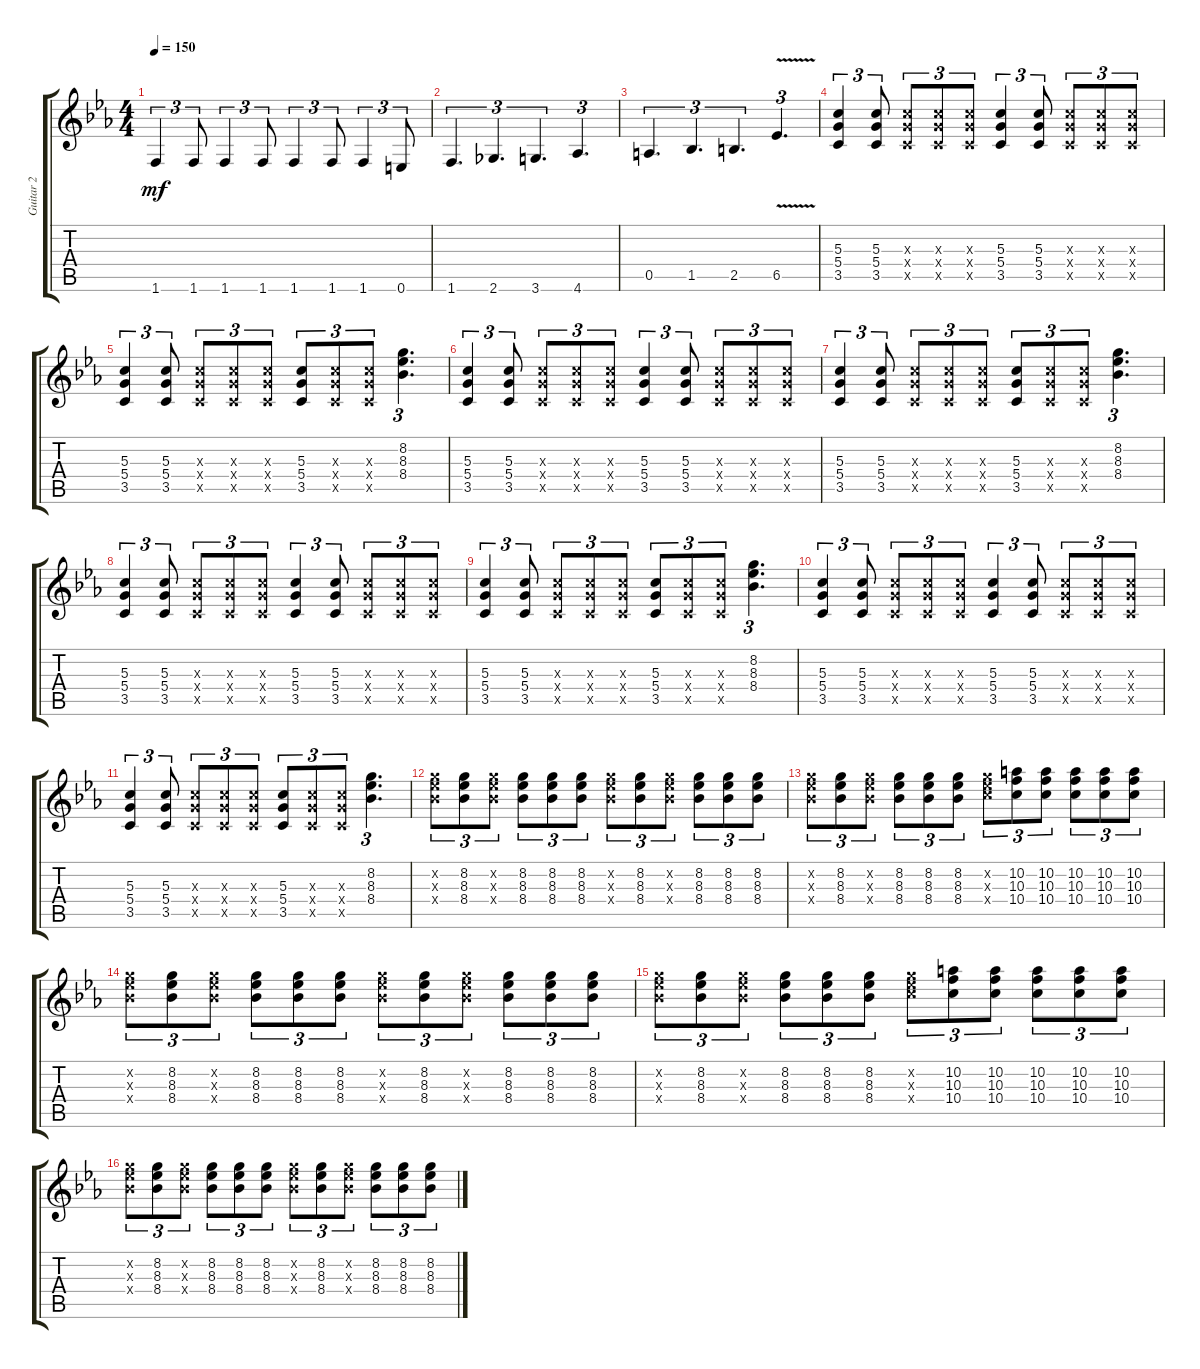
\track ("Guitar 2" "Guitar 2") {instrument distortionguitar}
\staff {score tabs}
\tuning (E4 B3 G3 D3 A2 E2) {hide}
\ts (4 4)
\tempo 150
\clef g2
\ks cminor
1.6.4{tu (3 2) dy mf} 1.6.8{tu (3 2)} 1.6.4{tu (3 2)} 1.6.8{tu (3 2)} 1.6.4{tu (3 2)} 1.6.8{tu (3 2)} 1.6.4{tu (3 2)} 0.6.8{tu (3 2)} |
1.6.4{d tu (3 2)} 2.6.4{d tu (3 2)} 3.6.4{d tu (3 2)} 4.6.4{d tu (3 2)} |
0.5.4{d tu (3 2)} 1.5.4{d tu (3 2)} 2.5.4{d tu (3 2)} 6.5{v}.4{d tu (3 2)} |
(5.3 5.4 3.5).4{tu (3 2)} (5.3 5.4 3.5).8{tu (3 2)} (5.3{x} 5.4{x} 3.5{x}).8{tu (3 2)} (5.3{x} 5.4{x} 3.5{x}).8{tu (3 2)} (5.3{x} 5.4{x} 3.5{x}).8{tu (3 2)} (5.3 5.4 3.5).4{tu (3 2)} (5.3 5.4 3.5).8{tu (3 2)} (5.3{x} 5.4{x} 3.5{x}).8{tu (3 2)} (5.3{x} 5.4{x} 3.5{x}).8{tu (3 2)} (5.3{x} 5.4{x} 3.5{x}).8{tu (3 2)} |
(5.3 5.4 3.5).4{tu (3 2)} (5.3 5.4 3.5).8{tu (3 2)} (5.3{x} 5.4{x} 3.5{x}).8{tu (3 2)} (5.3{x} 5.4{x} 3.5{x}).8{tu (3 2)} (5.3{x} 5.4{x} 3.5{x}).8{tu (3 2)} (5.3 5.4 3.5).8{tu (3 2)} (5.3{x} 5.4{x} 3.5{x}).8{tu (3 2)} (5.3{x} 5.4{x} 3.5{x}).8{tu (3 2)} (8.2 8.3 8.4).4{d tu (3 2)} |
(5.3 5.4 3.5).4{tu (3 2)} (5.3 5.4 3.5).8{tu (3 2)} (5.3{x} 5.4{x} 3.5{x}).8{tu (3 2)} (5.3{x} 5.4{x} 3.5{x}).8{tu (3 2)} (5.3{x} 5.4{x} 3.5{x}).8{tu (3 2)} (5.3 5.4 3.5).4{tu (3 2)} (5.3 5.4 3.5).8{tu (3 2)} (5.3{x} 5.4{x} 3.5{x}).8{tu (3 2)} (5.3{x} 5.4{x} 3.5{x}).8{tu (3 2)} (5.3{x} 5.4{x} 3.5{x}).8{tu (3 2)} |
(5.3 5.4 3.5).4{tu (3 2)} (5.3 5.4 3.5).8{tu (3 2)} (5.3{x} 5.4{x} 3.5{x}).8{tu (3 2)} (5.3{x} 5.4{x} 3.5{x}).8{tu (3 2)} (5.3{x} 5.4{x} 3.5{x}).8{tu (3 2)} (5.3 5.4 3.5).8{tu (3 2)} (5.3{x} 5.4{x} 3.5{x}).8{tu (3 2)} (5.3{x} 5.4{x} 3.5{x}).8{tu (3 2)} (8.2 8.3 8.4).4{d tu (3 2)} |
(5.3 5.4 3.5).4{tu (3 2)} (5.3 5.4 3.5).8{tu (3 2)} (5.3{x} 5.4{x} 3.5{x}).8{tu (3 2)} (5.3{x} 5.4{x} 3.5{x}).8{tu (3 2)} (5.3{x} 5.4{x} 3.5{x}).8{tu (3 2)} (5.3 5.4 3.5).4{tu (3 2)} (5.3 5.4 3.5).8{tu (3 2)} (5.3{x} 5.4{x} 3.5{x}).8{tu (3 2)} (5.3{x} 5.4{x} 3.5{x}).8{tu (3 2)} (5.3{x} 5.4{x} 3.5{x}).8{tu (3 2)} |
(5.3 5.4 3.5).4{tu (3 2)} (5.3 5.4 3.5).8{tu (3 2)} (5.3{x} 5.4{x} 3.5{x}).8{tu (3 2)} (5.3{x} 5.4{x} 3.5{x}).8{tu (3 2)} (5.3{x} 5.4{x} 3.5{x}).8{tu (3 2)} (5.3 5.4 3.5).8{tu (3 2)} (5.3{x} 5.4{x} 3.5{x}).8{tu (3 2)} (5.3{x} 5.4{x} 3.5{x}).8{tu (3 2)} (8.2 8.3 8.4).4{d tu (3 2)} |
(5.3 5.4 3.5).4{tu (3 2)} (5.3 5.4 3.5).8{tu (3 2)} (5.3{x} 5.4{x} 3.5{x}).8{tu (3 2)} (5.3{x} 5.4{x} 3.5{x}).8{tu (3 2)} (5.3{x} 5.4{x} 3.5{x}).8{tu (3 2)} (5.3 5.4 3.5).4{tu (3 2)} (5.3 5.4 3.5).8{tu (3 2)} (5.3{x} 5.4{x} 3.5{x}).8{tu (3 2)} (5.3{x} 5.4{x} 3.5{x}).8{tu (3 2)} (5.3{x} 5.4{x} 3.5{x}).8{tu (3 2)} |
(5.3 5.4 3.5).4{tu (3 2)} (5.3 5.4 3.5).8{tu (3 2)} (5.3{x} 5.4{x} 3.5{x}).8{tu (3 2)} (5.3{x} 5.4{x} 3.5{x}).8{tu (3 2)} (5.3{x} 5.4{x} 3.5{x}).8{tu (3 2)} (5.3 5.4 3.5).8{tu (3 2)} (5.3{x} 5.4{x} 3.5{x}).8{tu (3 2)} (5.3{x} 5.4{x} 3.5{x}).8{tu (3 2)} (8.2 8.3 8.4).4{d tu (3 2)} |
(8.2{x} 8.3{x} 8.4{x}).8{tu (3 2)} (8.2 8.3 8.4).8{tu (3 2)} (8.2{x} 8.3{x} 8.4{x}).8{tu (3 2)} (8.2 8.3 8.4).8{tu (3 2)} (8.2 8.3 8.4).8{tu (3 2)} (8.2 8.3 8.4).8{tu (3 2)} (8.2{x} 8.3{x} 8.4{x}).8{tu (3 2)} (8.2 8.3 8.4).8{tu (3 2)} (8.2{x} 8.3{x} 8.4{x}).8{tu (3 2)} (8.2 8.3 8.4).8{tu (3 2)} (8.2 8.3 8.4).8{tu (3 2)} (8.2 8.3 8.4).8{tu (3 2)} |
(8.2{x} 8.3{x} 8.4{x}).8{tu (3 2)} (8.2 8.3 8.4).8{tu (3 2)} (8.2{x} 8.3{x} 8.4{x}).8{tu (3 2)} (8.2 8.3 8.4).8{tu (3 2)} (8.2 8.3 8.4).8{tu (3 2)} (8.2 8.3 8.4).8{tu (3 2)} (8.2{x} 8.3{x} 10.4{x}).8{tu (3 2)} (10.2 10.3 10.4).8{tu (3 2)} (10.2 10.3 10.4).8{tu (3 2)} (10.2 10.3 10.4).8{tu (3 2)} (10.2 10.3 10.4).8{tu (3 2)} (10.2 10.3 10.4).8{tu (3 2)} |
(8.2{x} 8.3{x} 8.4{x}).8{tu (3 2)} (8.2 8.3 8.4).8{tu (3 2)} (8.2{x} 8.3{x} 8.4{x}).8{tu (3 2)} (8.2 8.3 8.4).8{tu (3 2)} (8.2 8.3 8.4).8{tu (3 2)} (8.2 8.3 8.4).8{tu (3 2)} (8.2{x} 8.3{x} 8.4{x}).8{tu (3 2)} (8.2 8.3 8.4).8{tu (3 2)} (8.2{x} 8.3{x} 8.4{x}).8{tu (3 2)} (8.2 8.3 8.4).8{tu (3 2)} (8.2 8.3 8.4).8{tu (3 2)} (8.2 8.3 8.4).8{tu (3 2)} |
(8.2{x} 8.3{x} 8.4{x}).8{tu (3 2)} (8.2 8.3 8.4).8{tu (3 2)} (8.2{x} 8.3{x} 8.4{x}).8{tu (3 2)} (8.2 8.3 8.4).8{tu (3 2)} (8.2 8.3 8.4).8{tu (3 2)} (8.2 8.3 8.4).8{tu (3 2)} (8.2{x} 8.3{x} 10.4{x}).8{tu (3 2)} (10.2 10.3 10.4).8{tu (3 2)} (10.2 10.3 10.4).8{tu (3 2)} (10.2 10.3 10.4).8{tu (3 2)} (10.2 10.3 10.4).8{tu (3 2)} (10.2 10.3 10.4).8{tu (3 2)} |
(8.2{x} 8.3{x} 8.4{x}).8{tu (3 2)} (8.2 8.3 8.4).8{tu (3 2)} (8.2{x} 8.3{x} 8.4{x}).8{tu (3 2)} (8.2 8.3 8.4).8{tu (3 2)} (8.2 8.3 8.4).8{tu (3 2)} (8.2 8.3 8.4).8{tu (3 2)} (8.2{x} 8.3{x} 8.4{x}).8{tu (3 2)} (8.2 8.3 8.4).8{tu (3 2)} (8.2{x} 8.3{x} 8.4{x}).8{tu (3 2)} (8.2 8.3 8.4).8{tu (3 2)} (8.2 8.3 8.4).8{tu (3 2)} (8.2 8.3 8.4).8{tu (3 2)}
